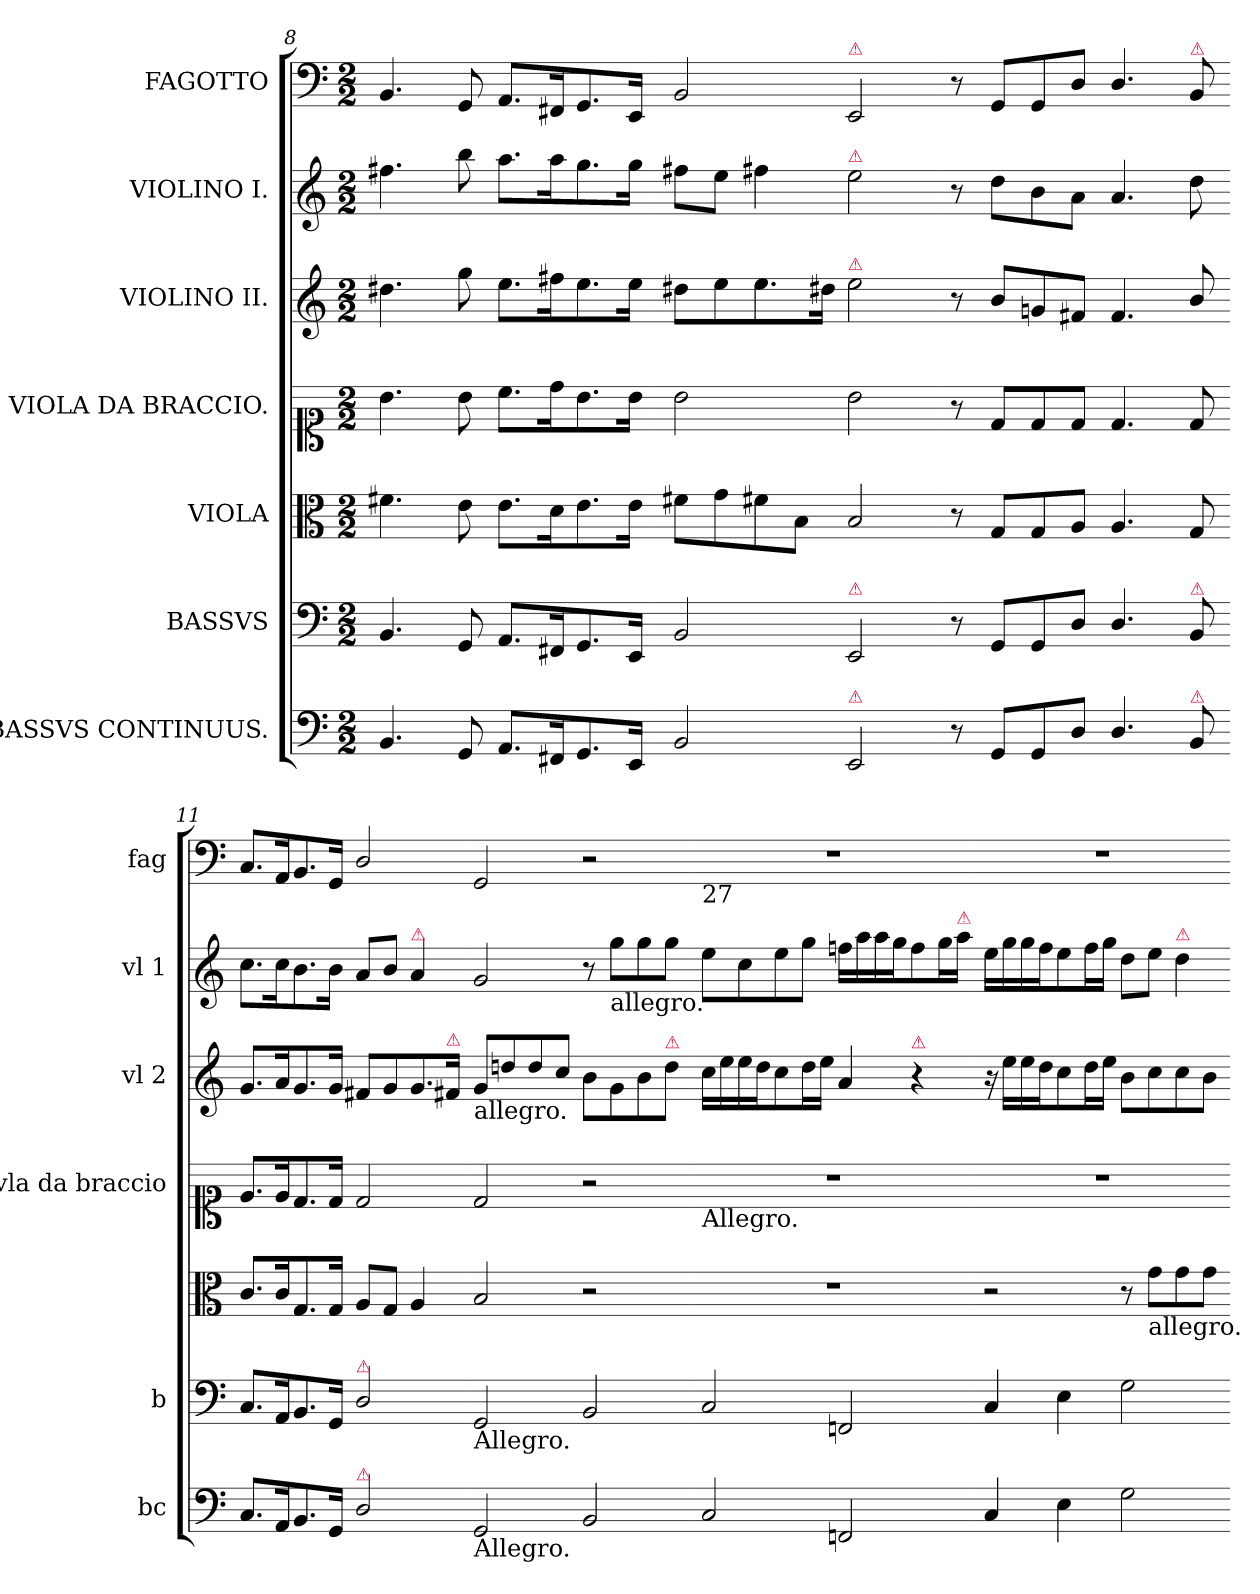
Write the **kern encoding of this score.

**kern	**kern	**kern	**kern	**kern	**kern	**kern
*part7	*part6	*part5	*part4	*part3	*part2	*part1
*staff7	*staff6	*staff5	*staff4	*staff3	*staff2	*staff1
*I"BASSVS CONTINUUS.	*I"BASSVS	*I"VIOLA	*I"VIOLA DA BRACCIO.	*I"VIOLINO II.	*I"VIOLINO I.	*I"FAGOTTO
*I'bc	*I'b	*	*I'vla da braccio	*I'vl 2	*I'vl 1	*I'fag
*clefF4	*clefF4	*clefC3	*clefC1	*clefG2	*clefG2	*clefF4
*k[]	*k[]	*k[]	*k[]	*k[]	*k[]	*k[]
*M2/2	*M2/2	*M2/2	*M2/2	*M2/2	*M2/2	*M2/2
=8	=8	=8	=8	=8	=8	=8
4.BB/	4.BB/	4.f#\	4.b\	4.dd#\	4.ff#\	4.BB/
8GG/	8GG/	8e\	8b\	8gg\	8bb\	8GG/
8.AA/L	8.AA/L	8.e\L	8.cc\L	8.ee\L	8.aa\L	8.AA/L
16FF#X/K	16FF#X/K	16d\K	16dd\K	16ff#X\K	16aa\K	16FF#X/K
8.GG/	8.GG/	8.e\	8.b\	8.ee\	8.gg\	8.GG/
16EE/Jk	16EE/Jk	16e\Jk	16b\Jk	16ee\Jk	16gg\Jk	16EE/Jk
=9-	=9-	=9-	=9-	=9-	=9-	=9-
2BB/	2BB/	8f#X\L	2b\	8dd#X\L	8ff#X\L	2BB/
.	.	8g\	.	8ee\	8ee\J	.
.	.	8f#X\	.	8.ee\	4ff#X\	.
.	.	8B\J	.	.	.	.
.	.	.	.	16dd#X\Jk	.	.
!	!	!	!	!	!	!LO:TX:a:color=crimson:t=⚠
!	!	!	!	!	!LO:TX:a:color=crimson:t=⚠	!
!	!	!	!	!LO:TX:a:color=crimson:t=⚠	!	!
!	!LO:TX:a:color=crimson:t=⚠	!	!	!	!	!
!LO:TX:a:color=crimson:t=⚠	!	!	!	!	!	!
2EE/	2EE/	2B/	2b\	2ee\	2ee\	2EE/
=10-	=10-	=10-	=10-	=10-	=10-	=10-
8r	8r	8r	8r	8r	8r	8r
8GG/L	8GG/L	8G/L	8d/L	8b/L	8dd\L	8GG/L
8GG/	8GG/	8G/	8d/	8gn/	8b\	8GG/
8D/J	8D/J	8A/J	8d/J	8f#X/J	8a\J	8D/J
4.D/	4.D/	4.A/	4.d/	4.f#/	4.a/	4.D/
!	!	!	!	!	!	!LO:TX:a:color=crimson:t=⚠
!	!LO:TX:a:color=crimson:t=⚠	!	!	!	!	!
!LO:TX:a:color=crimson:t=⚠	!	!	!	!	!	!
8BB/	8BB/	8G/	8d/	8b/	8dd\	8BB/
=11-	=11-	=11-	=11-	=11-	=11-	=11-
8.C/L	8.C/L	8.c/L	8.e/L	8.g/L	8.cc\L	8.C/L
16AA/K	16AA/K	16c/K	16e/K	16a/K	16cc\K	16AA/K
8.BB/	8.BB/	8.G/	8.d/	8.g/	8.b\	8.BB/
16GG/Jk	16GG/Jk	16G/Jk	16d/Jk	16g/Jk	16b\Jk	16GG/Jk
!	!LO:TX:a:color=crimson:t=⚠	!	!	!	!	!
!LO:TX:a:color=crimson:t=⚠	!	!	!	!	!	!
2D/	2D/	8A/L	2d/	8f#X/L	8a/L	2D/
.	.	8G/J	.	8g/	8b/J	.
!	!	!	!	!	!LO:TX:a:color=crimson:t=⚠	!
.	.	4A/	.	8.g/	4a/	.
!	!	!	!	!LO:TX:a:color=crimson:t=⚠	!	!
.	.	.	.	16f#X/Jk	.	.
=12-	=12-	=12-	=12-	=12-	=12-	=12-
!	!	!	!	!LO:TX:b:t=allegro.	!	!
!	!LO:TX:b:t=Allegro.	!	!	!	!	!
!LO:TX:b:t=Allegro.	!	!	!	!	!	!
2GG/	2GG/	2B/	2d/	8g/L	2g/	2GG/
.	.	.	.	8ddn/	.	.
.	.	.	.	8dd/	.	.
.	.	.	.	8cc/J	.	.
2BB/	2BB/	2r	2r	8b\L	8r	2r
!	!	!	!	!	!LO:TX:b:t=allegro.	!
.	.	.	.	8g\	8gg\L	.
.	.	.	.	8b\	8gg\	.
!	!	!	!	!LO:TX:a:color=crimson:t=⚠	!	!
.	.	.	.	8dd\J	8gg\J	.
=13-	=13-	=13-	=13-	=13-	=13-	=13-
!	!	!	!	!	!	!LO:TX:b:t=27
!	!	!	!LO:TX:b:t=Allegro.	!	!	!
2C/	2C/	1r	1r	16cc\LL	8ee\L	1r
.	.	.	.	16ee\	.	.
.	.	.	.	16ee\	8cc\	.
.	.	.	.	16dd\J	.	.
.	.	.	.	8cc\	8ee\	.
.	.	.	.	16dd\L	8gg\J	.
.	.	.	.	16ee\JJ	.	.
2FFn/	2FFn/	.	.	4a/	16ffn\LL	.
.	.	.	.	.	16aa\	.
.	.	.	.	.	16aa\	.
.	.	.	.	.	16gg\J	.
!	!	!	!	!LO:TX:a:color=crimson:t=⚠	!	!
.	.	.	.	4r	8ff\	.
.	.	.	.	.	16gg\L	.
!	!	!	!	!	!LO:TX:a:color=crimson:t=⚠	!
.	.	.	.	.	16aa\JJ	.
=14-	=14-	=14-	=14-	=14-	=14-	=14-
4C/	4C/	2r	1r	16r	16ee\LL	1r
.	.	.	.	16ee\LL	16gg\	.
.	.	.	.	16ee\	16gg\	.
.	.	.	.	16dd\J	16ff\J	.
4E\	4E\	.	.	8cc\	8ee\	.
.	.	.	.	16dd\L	16ff\L	.
.	.	.	.	16ee\JJ	16gg\JJ	.
2G\	2G\	8r	.	8b\L	8dd\L	.
!	!	!LO:TX:b:t=allegro.	!	!	!	!
.	.	8g\L	.	8cc\	8ee\J	.
!	!	!	!	!	!LO:TX:a:color=crimson:t=⚠	!
.	.	8g\	.	8cc\	4dd\	.
.	.	8g\J	.	8b\J	.	.
=-	=-	=-	=-	=-	=-	=-
*-	*-	*-	*-	*-	*-	*-
